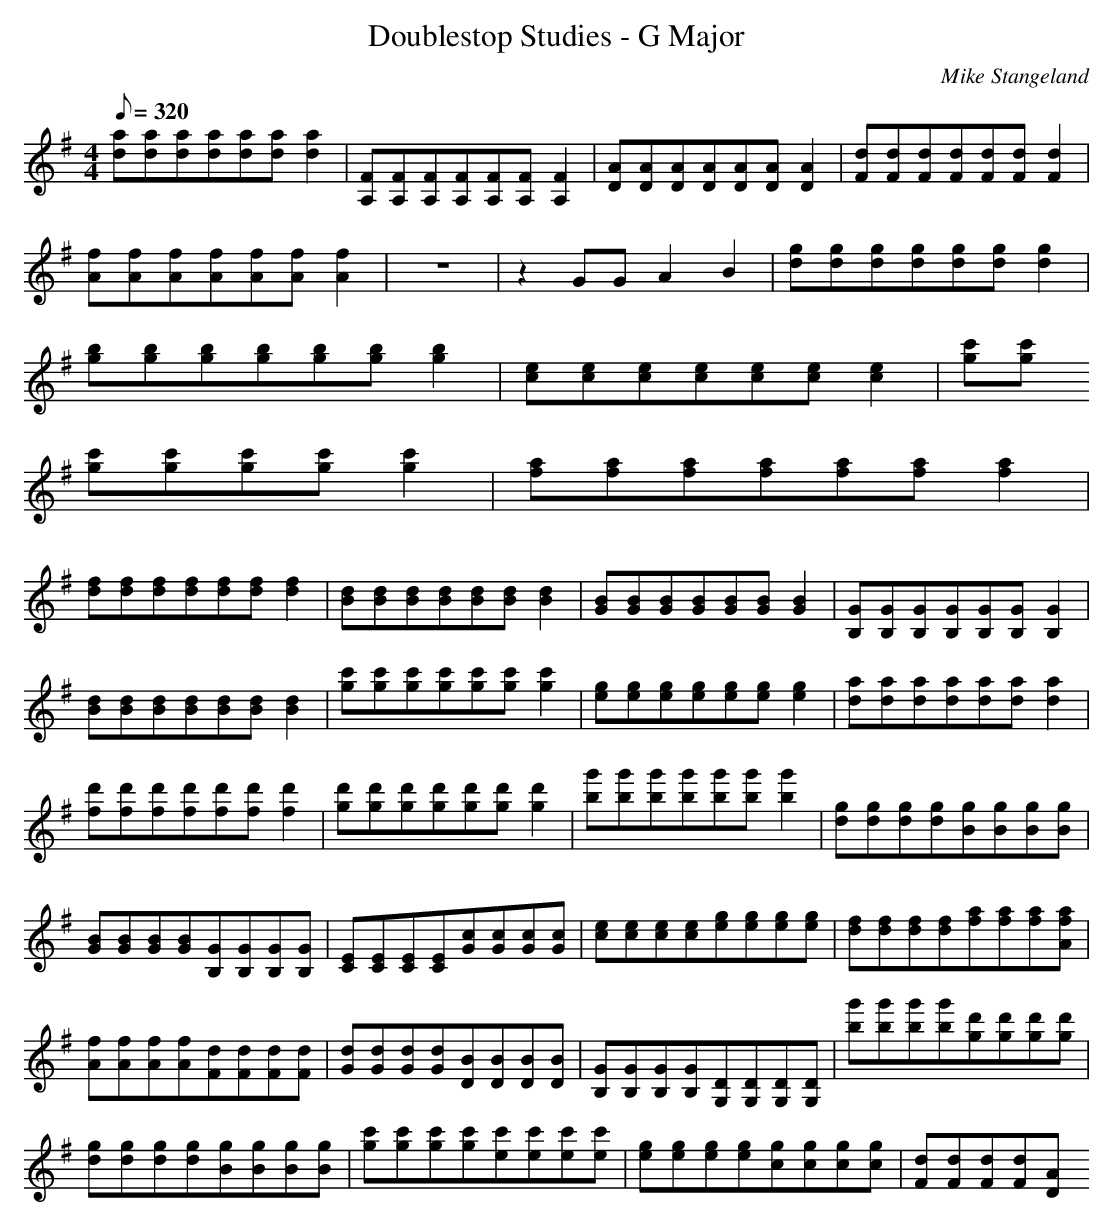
X:1
T:Doublestop Studies - G Major
C:Mike Stangeland
M:4/4
L:1/8
Q:1/8=320
K:G
[ad][ad][ad][ad][ad][ad][a2d2]|[FA,][FA,][FA,][FA,][FA,][FA,][F2A,2]|[AD][AD][AD][AD][AD][AD][A2D2]|[dF][dF][dF][dF][dF][dF][d2F2]|
[fA][fA][fA][fA][fA][fA][f2A2]|z8|z2GGA2B2|[gd][gd][gd][gd][gd][gd][g2d2]|
[bg][bg][bg][bg][bg][bg][b2g2]|[ec][ec][ec][ec][ec][ec][e2c2]|[c'g][c'g]
[c'g][c'g][c'g][c'g][c'2g2]|[af][af][af][af][af][af][a2f2]|
[fd][fd][fd][fd][fd][fd][f2d2]|[dB][dB][dB][dB][dB][dB][d2B2]|[BG][BG][BG][BG][BG][BG][B2G2]|[GB,][GB,][GB,][GB,][GB,][GB,][G2B,2]|
[dB][dB][dB][dB][dB][dB][d2B2]|[c'g][c'g][c'g][c'g][c'g][c'g][c'2g2]|[ge][ge][ge][ge][ge][ge][g2e2]|[ad][ad][ad][ad][ad][ad][a2d2]|
[d'f][d'f][d'f][d'f][d'f][d'f][d'2f2]|[d'g][d'g][d'g][d'g][d'g][d'g][d'2g2]|[g'b][g'b][g'b][g'b][g'b][g'b][g'2b2]|[gd][gd][gd][gd][gB][gB][gB][gB]|
[BG][BG][BG][BG][GB,][GB,][GB,][GB,]|[EC][EC][EC][EC][cG][cG][cG][cG]|[ec][ec][ec][ec][ge][ge][ge][ge]|[fd][fd][fd][fd][af][af][af][afA]|
[fA][fA][fA][fA][dF][dF][dF][dF]|[dG][dG][dG][dG][BD][BD][BD][BD]|[GB,][GB,][GB,][GB,][DG,][DG,][DG,][DG,]|[g'b][g'b][g'b][g'b][d'g][d'g][d'g][d'g]|
[gd][gd][gd][gd][gB][gB][gB][gB]|[c'g][c'g][c'g][c'g][c'e][c'e][c'e][c'e]|[ge][ge][ge][ge][gc][gc][gc][gc]|[dF][dF][dF][dF][AD][
